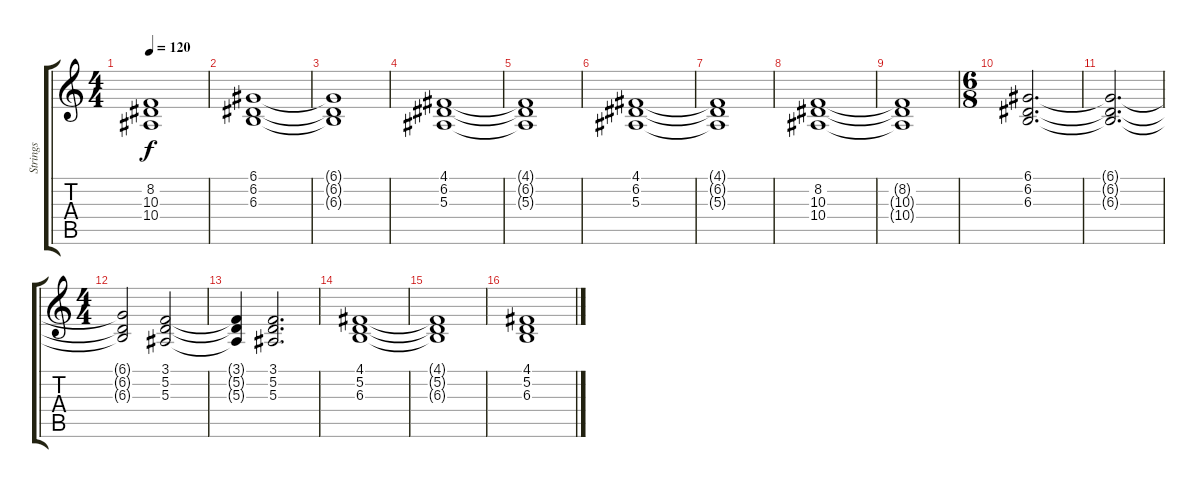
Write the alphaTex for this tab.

\track ("Strings" "Strings") {instrument synthstrings1}
\staff {score tabs}
\tuning (D4 A3 F3 C3 G2 D2) {hide}
\ts (4 4)
\tempo 120
\clef g2
\ks c
(8.2{t} 10.3{t} 10.4{t}).1{dy f} |
(6.1 6.2 6.3).1 |
(6.1{t} 6.2{t} 6.3{t}).1 |
(4.1 6.2 5.3).1 |
(4.1{t} 6.2{t} 5.3{t}).1 |
(4.1 6.2 5.3).1 |
(4.1{t} 6.2{t} 5.3{t}).1 |
(8.2 10.3 10.4).1 |
(8.2{t} 10.3{t} 10.4{t}).1 |
\ts (6 8)
(6.1 6.2 6.3).2{d} |
(6.1{t} 6.2{t} 6.3{t}).2{d} |
\ts (4 4)
(6.1{t} 6.2{t} 6.3{t}).2 (3.1 5.2 5.3).2 |
(3.1{t} 5.2{t} 5.3{t}).4 (3.1 5.2 5.3).2{d} |
(4.1 5.2 6.3).1 |
(4.1{t} 5.2{t} 6.3{t}).1 |
(4.1 5.2 6.3).1
